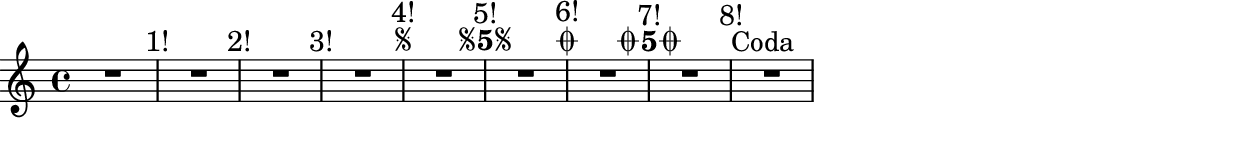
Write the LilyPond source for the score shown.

%% Generated by lilypond-book
%% Options: [exampleindent=10.16\mm,indent=0\mm,line-width=160\mm,paper-height=845.047\pt,paper-width=597.508\pt,papersize='(cons (* 597.508 pt) (* 845.047 pt))]
\include "lilypond-book-preamble.ly"


% ****************************************************************
% Start cut-&-pastable-section
% ****************************************************************

#(ly:set-option 'eps-box-padding 3.000000)



\paper {
  #(set-paper-size '(cons (* 597.508 pt) (* 845.047 pt)))
  indent = 0\mm
  line-width = 160\mm
  % offset the left padding, also add 1mm as lilypond creates cropped
  % images with a little space on the right
  line-width = #(- line-width (* mm  3.000000) (* mm 1))
}

\layout {
  
}




% ****************************************************************
% ly snippet:
% ****************************************************************
\sourcefilename "/lilypond-2.27.0/input/regression/mark-tracking-conflict-ad-hoc-mark.ly"
\sourcefileline 0
\version "2.23.6"
#(ly:set-option 'warning-as-error #t)

\header {
  texidoc = "LilyPond issues warnings when @code{\\mark @var{markup}}
conflicts with certain other simultaneous marks, and engraves only the
first.

Marks 1! to@tie{}3! should appear alone.  Marks 4! to 8! should appear
with various performance marks."
}

\layout {
  \context {
    \Score
    rehearsalMarkFormatter = #format-mark-numbers
  }
}

\parallelMusic upper,lower {
  R1 \mark "1!" |
  R1 \mark "A!" |
  #(ly:expect-warning (ly:translate-cpp-warning-scheme
                       "conflict with event: `%s'") "ad-hoc-mark-event")
  #(ly:expect-warning (ly:translate-cpp-warning-scheme
                       "discarding event: `%s'") "ad-hoc-mark-event")

  R1 \mark "2!"     |
  R1 \mark \default |
  #(ly:expect-warning (ly:translate-cpp-warning-scheme
                       "conflict with event: `%s'") "ad-hoc-mark-event")
  #(ly:expect-warning (ly:translate-cpp-warning-scheme
                       "discarding event: `%s'") "rehearsal-mark-event")

  R1 \mark "3!" |
  R1 \mark 3    |
  #(ly:expect-warning (ly:translate-cpp-warning-scheme
                       "conflict with event: `%s'") "ad-hoc-mark-event")
  #(ly:expect-warning (ly:translate-cpp-warning-scheme
                       "discarding event: `%s'") "rehearsal-mark-event")

  R1 \mark "4!"     |
  R1 \segnoMark \default |
  % no warning

  R1 \mark "5!" |
  R1 \segnoMark 5 |
  % no warning

  R1 \mark "6!"     |
  R1 \codaMark \default |
  % no warning

  R1 \mark "7!" |
  R1 \codaMark 5 |
  % no warning

  R1 \mark "8!" |
  R1 \sectionLabel "Coda" |
  % no warning

  R1 |
  R1 |
}

\new Staff <<
  \new Voice \upper
  \new Voice \lower
>>



% ****************************************************************
% end ly snippet
% ****************************************************************
